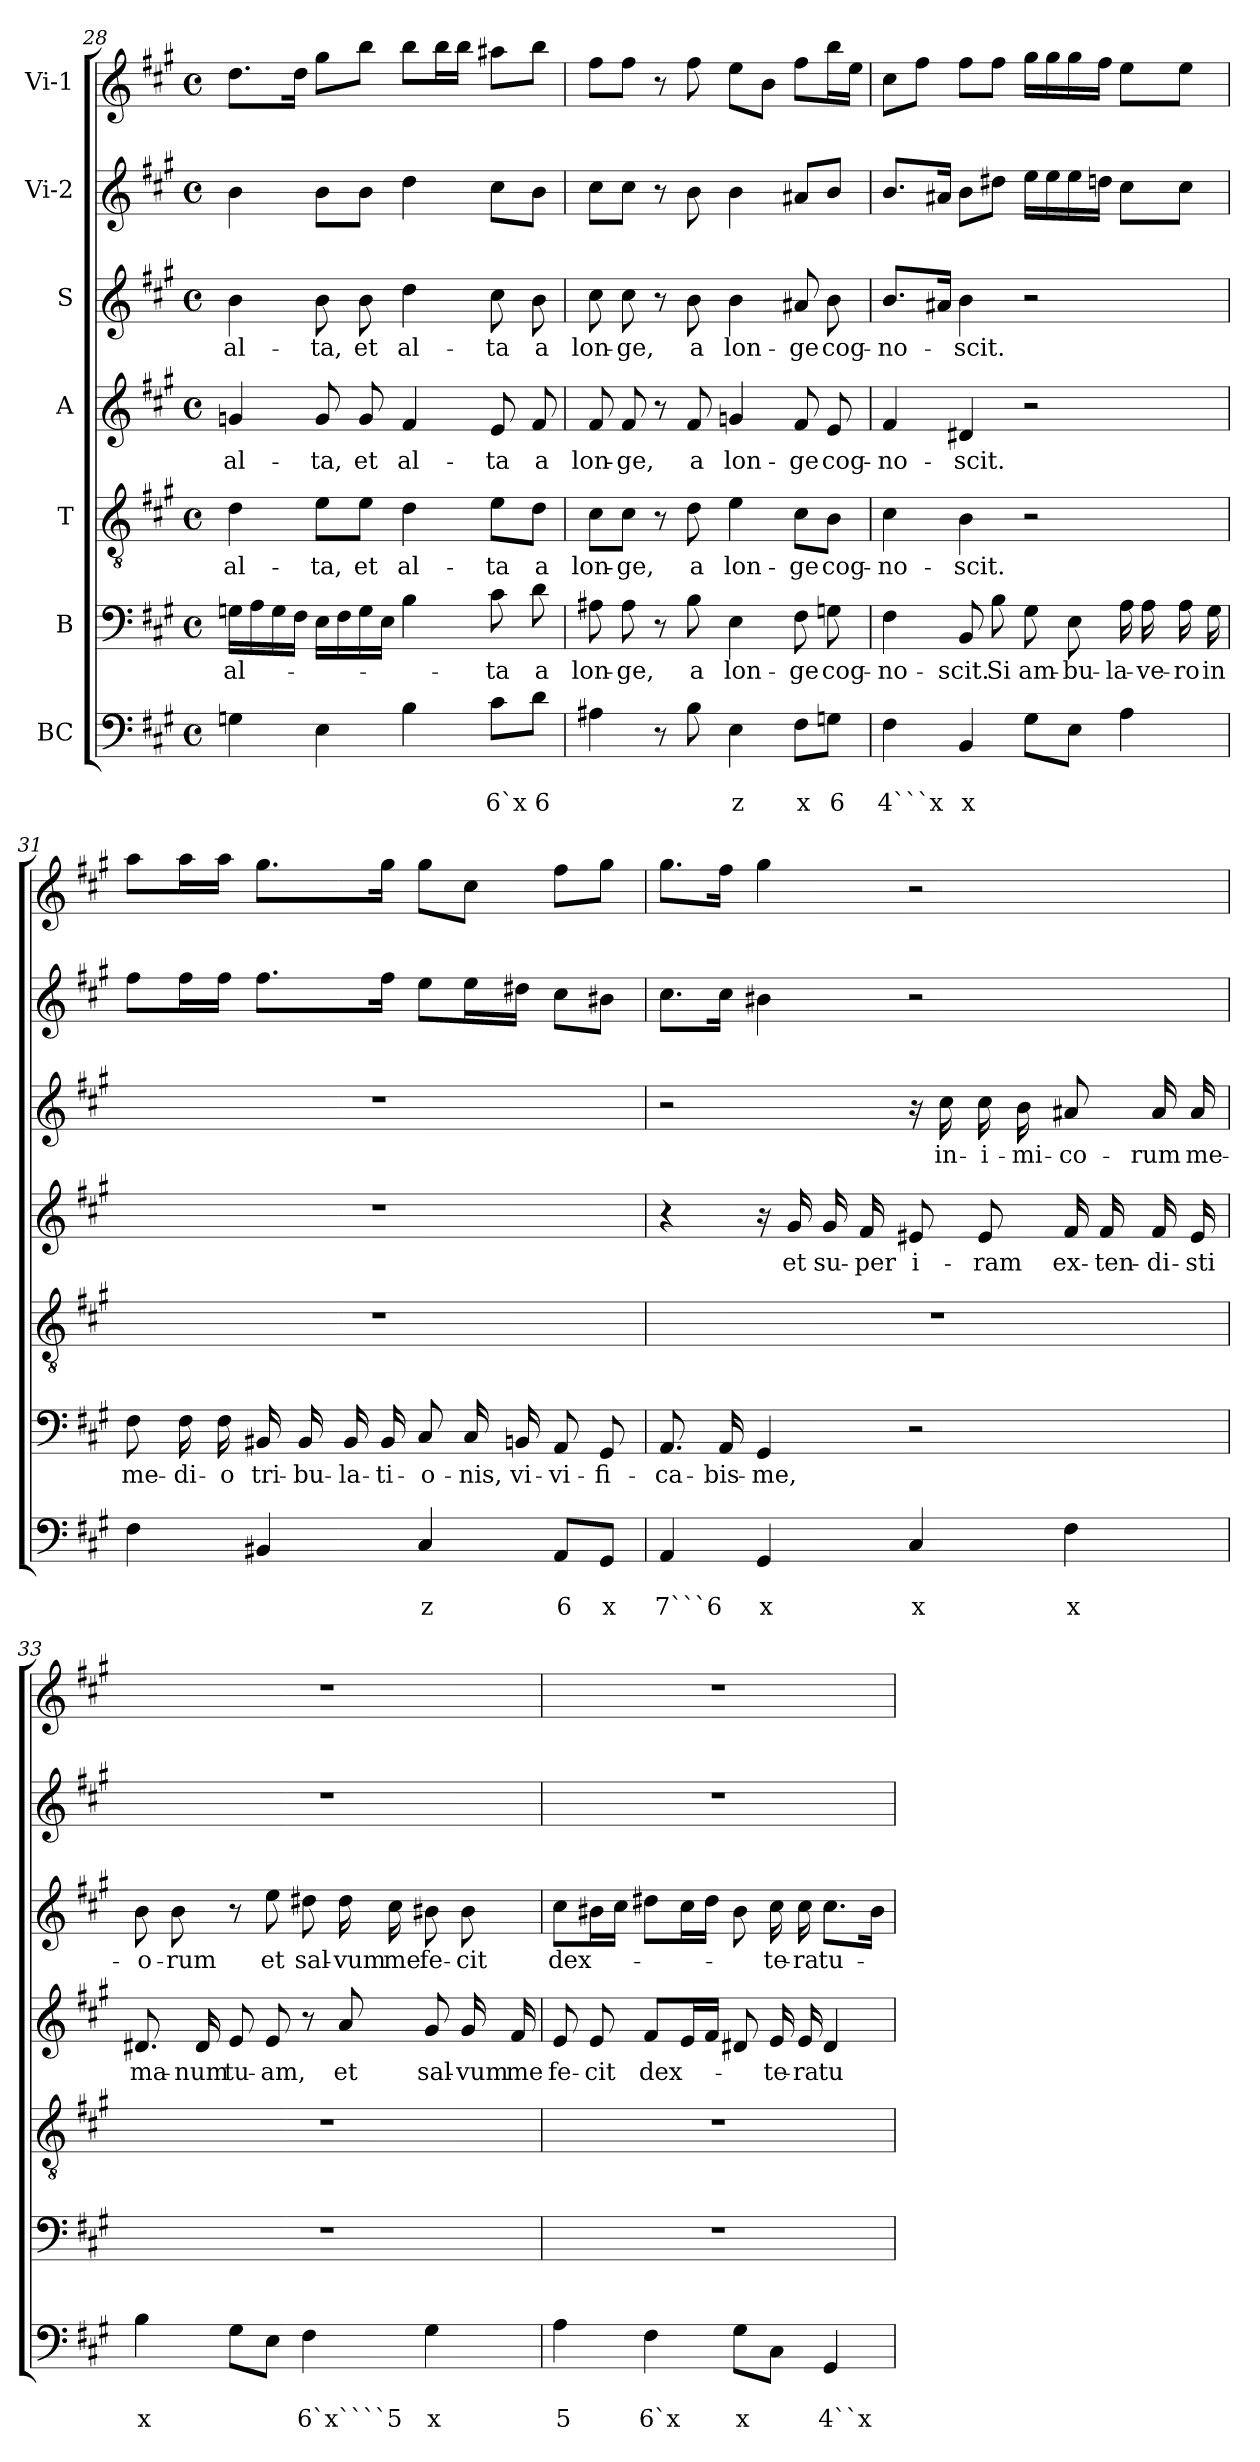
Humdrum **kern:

**kern	**text	**text	**kern	**text	**kern	**text	**kern	**text	**kern	**text	**kern	**kern
*part7	*part7	*part7	*part6	*part6	*part5	*part5	*part4	*part4	*part3	*part3	*part2	*part1
*staff7	*staff7	*staff7	*staff6	*staff6	*staff5	*staff5	*staff4	*staff4	*staff3	*staff3	*staff2	*staff1
*I"BC	*	*	*I"B	*	*I"T	*	*I"A	*	*I"S	*	*I"Vi-2	*I"Vi-1
*clefF4	*	*	*clefF4	*	*clefGv2	*	*clefG2	*	*clefG2	*	*clefG2	*clefG2
*k[f#c#g#]	*	*	*k[f#c#g#]	*	*k[f#c#g#]	*	*k[f#c#g#]	*	*k[f#c#g#]	*	*k[f#c#g#]	*k[f#c#g#]
*A:	*	*	*A:	*	*A:	*	*A:	*	*A:	*	*A:	*A:
*M4/4	*	*	*M4/4	*	*M4/4	*	*M4/4	*	*M4/4	*	*M4/4	*M4/4
*met(c)	*	*	*met(c)	*	*met(c)	*	*met(c)	*	*met(c)	*	*met(c)	*met(c)
=28	=28	=28	=28	=28	=28	=28	=28	=28	=28	=28	=28	=28
!	!	!	!	!LO:LY:b	!	!LO:LY:b	!	!LO:LY:b	!	!LO:LY:b	!	!
4Gn\	.	.	16Gn\LL	al-	4d\	al-	4gn/	al-	4b\	al-	4b\	8.dd\L
.	.	.	16A\	.	.	.	.	.	.	.	.	.
.	.	.	16G\	.	.	.	.	.	.	.	.	.
.	.	.	16F#\JJ	.	.	.	.	.	.	.	.	16dd\Jk
!	!	!	!	!	!	!LO:LY:b	!	!LO:LY:b	!	!LO:LY:b	!	!
4E\	.	.	16E\LL	.	8e\L	-ta,	8g/	-ta,	8b\	-ta,	8b\L	8gg#\L
.	.	.	16F#\	.	.	.	.	.	.	.	.	.
!	!	!	!	!	!	!LO:LY:b	!	!LO:LY:b	!	!LO:LY:b	!	!
.	.	.	16G\	.	8e\J	et	8g/	et	8b\	et	8b\J	8bb\J
.	.	.	16E\JJ	.	.	.	.	.	.	.	.	.
!	!	!	!	!	!	!LO:LY:b	!	!LO:LY:b	!	!LO:LY:b	!	!
4B\	.	.	4B\	.	4d\	al-	4f#/	al-	4dd\	al-	4dd\	8bb\L
.	.	.	.	.	.	.	.	.	.	.	.	16bb\L
.	.	.	.	.	.	.	.	.	.	.	.	16bb\JJ
!	!	!LO:LY:b	!	!LO:LY:b	!	!LO:LY:b	!	!LO:LY:b	!	!LO:LY:b	!	!
8c#\L	.	6`x	8c#\	-ta	8e\L	-ta	8e/	-ta	8cc#\	-ta	8cc#\L	8aa#X\L
!	!	!LO:LY:b	!	!LO:LY:b	!	!LO:LY:b	!	!LO:LY:b	!	!LO:LY:b	!	!
8d\J	.	6	8d\	a	8d\J	a	8f#/	a	8b\	a	8b\J	8bb\J
=29	=29	=29	=29	=29	=29	=29	=29	=29	=29	=29	=29	=29
!	!	!	!	!LO:LY:b	!	!LO:LY:b	!	!LO:LY:b	!	!LO:LY:b	!	!
4A#X\	.	.	8A#X\	lon-	8c#\L	lon-	8f#/	lon-	8cc#\	lon-	8cc#\L	8ff#\L
!	!	!	!	!LO:LY:b	!	!LO:LY:b	!	!LO:LY:b	!	!LO:LY:b	!	!
.	.	.	8A#\	-ge,	8c#\J	-ge,	8f#/	-ge,	8cc#\	-ge,	8cc#\J	8ff#\J
8r	.	.	8r	.	8r	.	8r	.	8r	.	8r	8r
!	!	!	!	!LO:LY:b	!	!LO:LY:b	!	!LO:LY:b	!	!LO:LY:b	!	!
8B\	.	.	8B\	a	8d\	a	8f#/	a	8b\	a	8b\	8ff#\
!	!	!LO:LY:b	!	!LO:LY:b	!	!LO:LY:b	!	!LO:LY:b	!	!LO:LY:b	!	!
4E\	.	z	4E\	lon-	4e\	lon-	4gn/	lon-	4b\	lon-	4b\	8ee\L
.	.	.	.	.	.	.	.	.	.	.	.	8b\J
!	!	!LO:LY:b	!	!LO:LY:b	!	!LO:LY:b	!	!LO:LY:b	!	!LO:LY:b	!	!
8F#\L	.	x	8F#\	-ge	8c#\L	-ge	8f#/	-ge	8a#X/	-ge	8a#X/L	8ff#\L
!	!	!LO:LY:b	!	!LO:LY:b	!	!LO:LY:b	!	!LO:LY:b	!	!LO:LY:b	!	!
8Gn\J	.	6	8Gn\	cog-	8B\J	cog-	8e/	cog-	8b\	cog-	8b/J	16bb\L
.	.	.	.	.	.	.	.	.	.	.	.	16ee\JJ
!!LO:LB:g=z
=30	=30	=30	=30	=30	=30	=30	=30	=30	=30	=30	=30	=30
!	!	!LO:LY:b	!	!LO:LY:b	!	!LO:LY:b	!	!LO:LY:b	!	!LO:LY:b	!	!
4F#\	.	4```x	4F#\	-no-	4c#\	-no-	4f#/	-no-	8.b/L	-no-	8.b/L	8cc#\L
.	.	.	.	.	.	.	.	.	.	.	.	8ff#\J
.	.	.	.	.	.	.	.	.	16a#X/Jk	.	16a#X/Jk	.
!	!	!LO:LY:b	!	!LO:LY:b	!	!LO:LY:b	!	!LO:LY:b	!	!LO:LY:b	!	!
4BB/	.	x	8BB/	-scit.	4B\	-scit.	4d#X/	-scit.	4b\	-scit.	8b\L	8ff#\L
!	!	!	!	!LO:LY:b	!	!	!	!	!	!	!	!
.	.	.	8B\	Si	.	.	.	.	.	.	8dd#X\J	8ff#\J
!	!	!	!	!LO:LY:b	!	!	!	!	!	!	!	!
8G#\L	.	.	8G#\	am-	2r	.	2r	.	2r	.	16ee\LL	16gg#\LL
.	.	.	.	.	.	.	.	.	.	.	16ee\	16gg#\
!	!	!	!	!LO:LY:b	!	!	!	!	!	!	!	!
8E\J	.	.	8E\	-bu-	.	.	.	.	.	.	16ee\	16gg#\
.	.	.	.	.	.	.	.	.	.	.	16ddn\JJ	16ff#\JJ
!	!	!	!	!LO:LY:b	!	!	!	!	!	!	!	!
4A\	.	.	16A\	-la-	.	.	.	.	.	.	8cc#\L	8ee\L
!	!	!	!	!LO:LY:b	!	!	!	!	!	!	!	!
.	.	.	16A\	-ve-	.	.	.	.	.	.	.	.
!	!	!	!	!LO:LY:b	!	!	!	!	!	!	!	!
.	.	.	16A\	-ro	.	.	.	.	.	.	8cc#\J	8ee\J
!	!	!	!	!LO:LY:b	!	!	!	!	!	!	!	!
.	.	.	16G#\	in	.	.	.	.	.	.	.	.
=31	=31	=31	=31	=31	=31	=31	=31	=31	=31	=31	=31	=31
!	!	!	!	!LO:LY:b	!	!	!	!	!	!	!	!
4F#\	.	.	8F#\	me-	1r	.	1r	.	1r	.	8ff#\L	8aa\L
!	!	!	!	!LO:LY:b	!	!	!	!	!	!	!	!
.	.	.	16F#\	-di-	.	.	.	.	.	.	16ff#\L	16aa\L
!	!	!	!	!LO:LY:b	!	!	!	!	!	!	!	!
.	.	.	16F#\	-o	.	.	.	.	.	.	16ff#\JJ	16aa\JJ
!	!	!	!	!LO:LY:b	!	!	!	!	!	!	!	!
4BB#X/	.	.	16BB#X/	tri-	.	.	.	.	.	.	8.ff#\L	8.gg#\L
!	!	!	!	!LO:LY:b	!	!	!	!	!	!	!	!
.	.	.	16BB#/	-bu-	.	.	.	.	.	.	.	.
!	!	!	!	!LO:LY:b	!	!	!	!	!	!	!	!
.	.	.	16BB#/	-la-	.	.	.	.	.	.	.	.
!	!	!	!	!LO:LY:b	!	!	!	!	!	!	!	!
.	.	.	16BB#/	-ti-	.	.	.	.	.	.	16ff#\Jk	16gg#\Jk
!	!	!LO:LY:b	!	!LO:LY:b	!	!	!	!	!	!	!	!
4C#/	.	z	8C#/	-o-	.	.	.	.	.	.	8ee\L	8gg#\L
!	!	!	!	!LO:LY:b	!	!	!	!	!	!	!	!
.	.	.	16C#/	-nis,	.	.	.	.	.	.	16ee\L	8cc#\J
!	!	!	!	!LO:LY:b	!	!	!	!	!	!	!	!
.	.	.	16BBn/	vi-	.	.	.	.	.	.	16dd#X\JJ	.
!	!	!LO:LY:b	!	!LO:LY:b	!	!	!	!	!	!	!	!
8AA/L	.	6	8AA/	-vi-	.	.	.	.	.	.	8cc#\L	8ff#\L
!	!	!LO:LY:b	!	!LO:LY:b	!	!	!	!	!	!	!	!
8GG#/J	.	x	8GG#/	-fi-	.	.	.	.	.	.	8b#X\J	8gg#\J
=32	=32	=32	=32	=32	=32	=32	=32	=32	=32	=32	=32	=32
!	!	!LO:LY:b	!	!LO:LY:b	!	!	!	!	!	!	!	!
4AA/	.	7```6	8.AA/	-ca-	1r	.	4r	.	2r	.	8.cc#\L	8.gg#\L
!	!	!	!	!LO:LY:b	!	!	!	!	!	!	!	!
.	.	.	16AA/	-bis-	.	.	.	.	.	.	16cc#\Jk	16ff#\Jk
!	!	!LO:LY:b	!	!LO:LY:b	!	!	!	!	!	!	!	!
4GG#/	.	x	4GG#/	-me,	.	.	16r	.	.	.	4b#X\	4gg#\
!	!	!	!	!	!	!	!	!LO:LY:b	!	!	!	!
.	.	.	.	.	.	.	16g#/	et	.	.	.	.
!	!	!	!	!	!	!	!	!LO:LY:b	!	!	!	!
.	.	.	.	.	.	.	16g#/	su-	.	.	.	.
!	!	!	!	!	!	!	!	!LO:LY:b	!	!	!	!
.	.	.	.	.	.	.	16f#/	-per	.	.	.	.
!	!	!LO:LY:b	!	!	!	!	!	!LO:LY:b	!	!	!	!
4C#/	.	x	2r	.	.	.	8e#X/	i-	16r	.	2r	2r
!	!	!	!	!	!	!	!	!	!	!LO:LY:b	!	!
.	.	.	.	.	.	.	.	.	16cc#\	in-	.	.
!	!	!	!	!	!	!	!	!LO:LY:b	!	!LO:LY:b	!	!
.	.	.	.	.	.	.	8e#/	-ram	16cc#\	-i-	.	.
!	!	!	!	!	!	!	!	!	!	!LO:LY:b	!	!
.	.	.	.	.	.	.	.	.	16b\	-mi-	.	.
!	!	!LO:LY:b	!	!	!	!	!	!LO:LY:b	!	!LO:LY:b	!	!
4F#\	.	x	.	.	.	.	16f#/	ex-	8a#X/	-co-	.	.
!	!	!	!	!	!	!	!	!LO:LY:b	!	!	!	!
.	.	.	.	.	.	.	16f#/	-ten-	.	.	.	.
!	!	!	!	!	!	!	!	!LO:LY:b	!	!LO:LY:b	!	!
.	.	.	.	.	.	.	16f#/	-di-	16a#/	-rum	.	.
!	!	!	!	!	!	!	!	!LO:LY:b	!	!LO:LY:b	!	!
.	.	.	.	.	.	.	16e#/	-sti	16a#/	me-	.	.
!!LO:PB:g=z
=33	=33	=33	=33	=33	=33	=33	=33	=33	=33	=33	=33	=33
!	!	!LO:LY:b	!	!	!	!	!	!LO:LY:b	!	!LO:LY:b	!	!
4B\	.	x	1r	.	1r	.	8.d#X/	ma-	8b\	-o-	1r	1r
!	!	!	!	!	!	!	!	!	!	!LO:LY:b	!	!
.	.	.	.	.	.	.	.	.	8b\	-rum	.	.
!	!	!	!	!	!	!	!	!LO:LY:b	!	!	!	!
.	.	.	.	.	.	.	16d#/	-num	.	.	.	.
!	!	!	!	!	!	!	!	!LO:LY:b	!	!	!	!
8G#\L	.	.	.	.	.	.	8e/	tu-	8r	.	.	.
!	!	!	!	!	!	!	!	!LO:LY:b	!	!LO:LY:b	!	!
8E\J	.	.	.	.	.	.	8e/	-am,	8ee\	et	.	.
!	!	!LO:LY:b	!	!	!	!	!	!	!	!LO:LY:b	!	!
4F#\	.	6`x````5	.	.	.	.	8r	.	8dd#X\	sal-	.	.
!	!	!	!	!	!	!	!	!LO:LY:b	!	!LO:LY:b	!	!
.	.	.	.	.	.	.	8a/	et	16dd#\	-vum	.	.
!	!	!	!	!	!	!	!	!	!	!LO:LY:b	!	!
.	.	.	.	.	.	.	.	.	16cc#\	me	.	.
!	!	!LO:LY:b	!	!	!	!	!	!LO:LY:b	!	!LO:LY:b	!	!
4G#\	.	x	.	.	.	.	8g#/	sal-	8b#X\	fe-	.	.
!	!	!	!	!	!	!	!	!LO:LY:b	!	!LO:LY:b	!	!
.	.	.	.	.	.	.	16g#/	-vum	8b#\	-cit	.	.
!	!	!	!	!	!	!	!	!LO:LY:b	!	!	!	!
.	.	.	.	.	.	.	16f#/	me	.	.	.	.
=34	=34	=34	=34	=34	=34	=34	=34	=34	=34	=34	=34	=34
!	!	!LO:LY:b	!	!	!	!	!	!LO:LY:b	!	!LO:LY:b	!	!
4A\	.	5	1r	.	1r	.	8e/	fe-	8cc#\L	dex-	1r	1r
!	!	!	!	!	!	!	!	!LO:LY:b	!	!	!	!
.	.	.	.	.	.	.	8e/	-cit	16b#X\L	.	.	.
.	.	.	.	.	.	.	.	.	16cc#\JJ	.	.	.
!	!	!LO:LY:b	!	!	!	!	!	!LO:LY:b	!	!	!	!
4F#\	.	6`x	.	.	.	.	8f#/L	dex-	8dd#X\L	.	.	.
.	.	.	.	.	.	.	16e/L	.	16cc#\L	.	.	.
.	.	.	.	.	.	.	16f#/JJ	.	16dd#\JJ	.	.	.
!	!	!LO:LY:b	!	!	!	!	!	!	!	!	!	!
8G#\L	.	x	.	.	.	.	8d#X/	.	8b#\	.	.	.
!	!	!	!	!	!	!	!	!LO:LY:b	!	!LO:LY:b	!	!
8C#\J	.	.	.	.	.	.	16e/	-te-	16cc#\	-te-	.	.
!	!	!	!	!	!	!	!	!LO:LY:b	!	!LO:LY:b	!	!
.	.	.	.	.	.	.	16e/	-ra	16cc#\	-ra	.	.
!	!	!LO:LY:b	!	!	!	!	!	!LO:LY:b	!	!LO:LY:b	!	!
4GG#/	.	4``x	.	.	.	.	4d#/	tu-	8.cc#\L	tu-	.	.
.	.	.	.	.	.	.	.	.	16b#\Jk	.	.	.
=	=	=	=	=	=	=	=	=	=	=	=	=
*-	*-	*-	*-	*-	*-	*-	*-	*-	*-	*-	*-	*-
